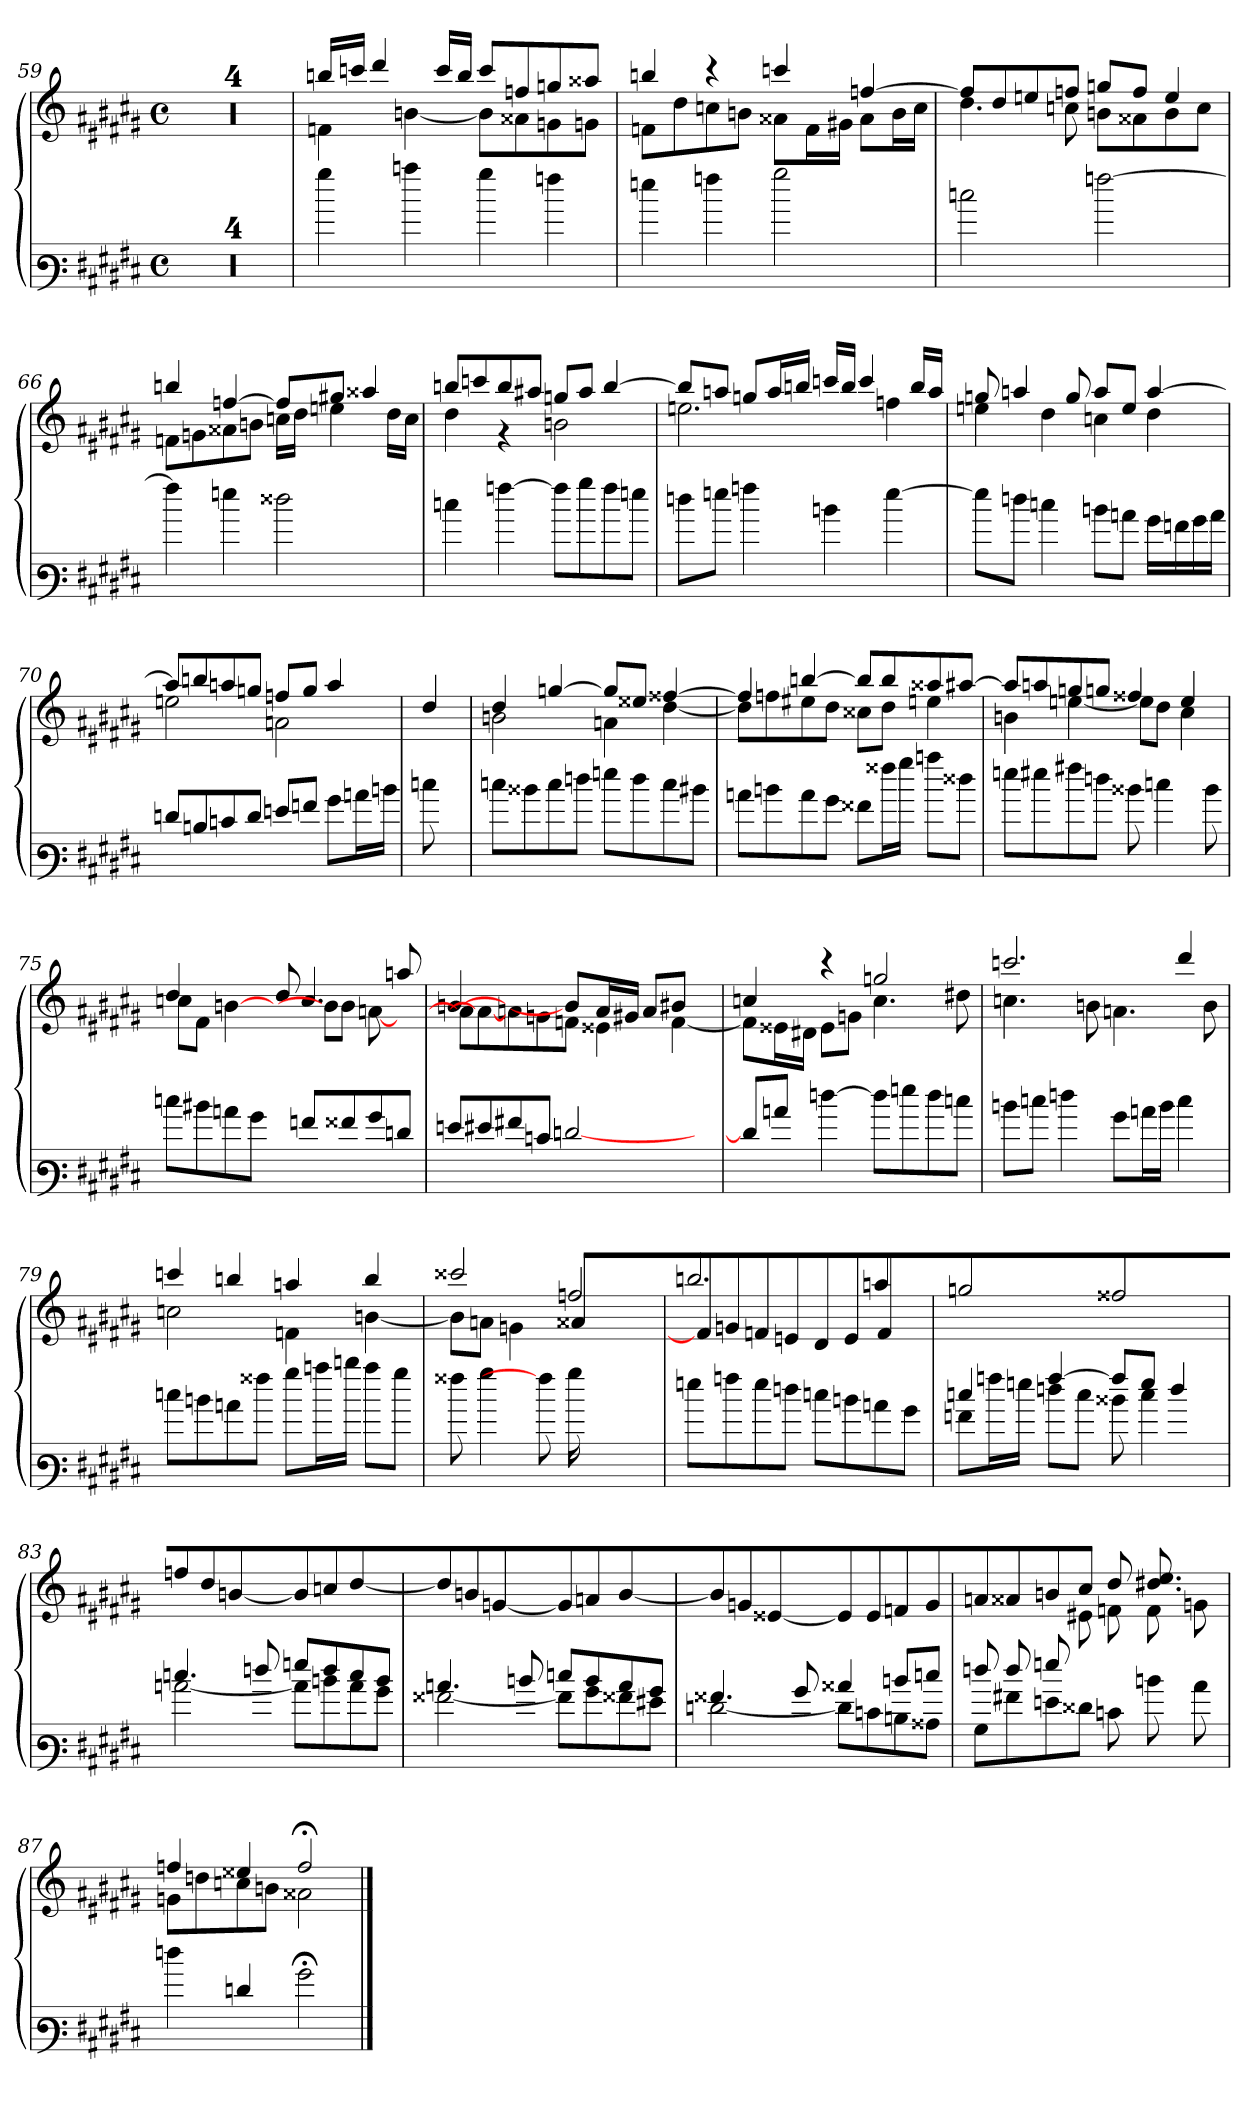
**kern	**kern
*part1	*part1
*staff2	*staff1
!!LO:LB:g=z
*clefF3	*clefG3
*k[f#c#g#d#a#e#]	*k[f#c#g#d#a#e#]
*M4/4	*M4/4
*met(c)	*met(c)
=59	=59
1r	1r
=60	=60
1r	1r
=61	=61
1r	1r
=62	=62
1r	1r
!!LO:PB:g=z
=63	=63
*	*^
4bb\	16gg/LL	4d\
.	16aa/JJ	.
.	4bb/	.
4cccn\	.	[<4g\
.	16aa/LL	.
.	16gg/JJ	.
4bb\	8aa/L	8g\L]
.	8dd/	8f##X\
4aa\	8ee/	8e\
.	8ff##X/J	8en\J
=64	=64	=64
4gg\	4gg/	8d\L
.	.	8b\
4aa\	4raa	8a\
.	.	8g\J
2bb\	4aa/	8f##X\L
.	.	16d\L
.	.	16e#X\JJ
.	[>4dd/	8f##\L
.	.	16g\L
.	.	16a\JJ
=65	=65	=65
2ee\	8dd/L]	4.b\
.	8b/	.
.	8cc/	.
.	8dd/J	8a\
[>2aa\	8een/L	8g\L
.	8dd/J	8f##X\
.	4cc/	8g\
.	.	8a\J
=66	=66	=66
4aa\]	4gg/	8d\L
.	.	8e\
4gg\	[>4dd/	8f##X\
.	.	8g\J
2ff##\	8dd/L]	16a\LL
.	.	16b\JJ
.	8ee#X/J	4cc\
.	4ff##X/	.
.	.	16b\LL
.	.	16a\JJ
!!LO:LB:g=z	!!
=67	=67	=67
4ee\	8gg/L	4b\
.	8aa/	.
[>4aa\	8gg/	4r
.	8ff#X/J	.
8aa\L]	8ee/L	2g\
8bb\	8ff#/J	.
8aa\	[>4gg/	.
8gg\J	.	.
=68	=68	=68
8ff\L	8gg/L]	2.cc\
8gg\J	8ff/J	.
4aa\	8ee/L	.
.	16ff/L	.
.	16gg/JJ	.
4dd\	16aa/LL	.
.	16gg/JJ	.
.	4aa/	.
[>4gg\	.	4dd\
.	16gg/LL	.
.	16ff/JJ	.
=69	=69	=69
8gg\L]	8ee/	4cc\
8ff\J	4ff/	.
4ee\	.	4b\
.	8ee/	.
8dd\L	8ff/L	4a\
8ccn\J	8cc/J	.
16b\LL	[>4ff/	4b\
16a\	.	.
16b\	.	.
16cc\JJ	.	.
=70	=70	=70
8f/L	8ff/L]	2cc\
8d/	8gg/	.
8e/	8ff/	.
8f/J	8een/J	.
8g/L	8dd/L	2f\
8a/J	8ee/J	.
8b\L	4ff/	.
16ccn\L	.	.
16dd\JJ	.	.
*	*v	*v
!!LO:LB:g=z
=71	=71
8ee\L	4b/
8ryy	.
=72	=72
*	*^
8ee\L	4b/	2g\
8dd##X\	.	.
8ee\	[>4een/	.
8ff\J	.	.
8gg\L	8ee/L]	4f\
8ff\	8cc##X/J	.
8ee\	[>4dd##/	[<4b\
8dd#X\J	.	.
=73	=73	=73
8cc\L	4dd##/]	8b\L]
8dd\	.	8dd\
8cc\	[>4gg/	8cc#X\
8b\J	.	8b\J
8a##X\L	8gg/L]	8a##\L
16aa##X\L	8gg/	8b\J
16bb\JJ	.	.
8cccn\L	8ff##X/	4cc\
8ff##\J	[>8ff#X/J	.
=74	=74	=74
8gg\L	8ff#/L]	4g\
8gg#X\	8ff/	.
8aa#X\	8ee/	[<4cc\
8ff\J	8een/J	.
8dd##X\	4dd##/	8cc\L]
4ee\	.	8b\J
.	4cc/	4a#\
8dd##\	.	.
!!LO:LB:g=z	!!
=75	=75	=75
8ee\L	4b/	(<8a\L
8dd#X\	.	8d#\J
8ccn\	4ryy	[<4g\
8b\J	.	.
8ryy	8b/	8ryy
8a/L	4.a/	8g\L]
8a##X/	.	8g\J
8b/	.	[<8f\
8f/J	8ff/	8ryy
=76	=76	=76
8g/L	[>4g/	8f\L]
8g#X/	.	8f\_
8a#X/	4ryy	8f\
8e/J	.	8en\
[<2f/	8g#/L]	8d\J
.	16f/L	4c##X\
.	16e#X/JJ	.
.	8f/L	.
.	8g#/J	[<4d\
8ryy	8ryy	.
=77	=77	=77
8f/L]	4a/	8d\L]
8cc/J	.	16c##X\L
.	.	16B#X\JJ
[>4ff\	4raa	8c##\L
.	.	8e\J
8ff\L]	2ee/	4.a\
8gg\	.	.
8ff\	.	.
8ee\J	.	8b#\
=78	=78	=78
8dd\L	2.aa/	4.a\
8ee\J	.	.
4ff\	.	.
.	.	8g\
8b\L	.	4.f\
16cc\L	.	.
16dd\JJ	.	.
4ee\	4bb/	.
.	.	8g\
!!LO:LB:g=z	!!
=79	=79	=79
8ee\L	4aa/	2a\
8dd\	.	.
8cc\	4gg/	.
8aa##X\J	.	.
8bb\L	4ff/	4d\
16ccc\L	.	.
16ddd\JJ	.	.
8ccc\L	4gg/	[<4g\
8bb\J	.	.
=80	=80	=80
8aa##X\	2aa##/	8g\L]
4bb\	.	8f\J
.	.	4e\
8aa##\L]	.	.
16bb\L	2dd/	8f##X\L
4..ryy	.	.
.	.	4.ryy
=81	=81	=81
8gg\L	2.gg/	8d\L]
8aa\	.	8en\
8gg\	.	8d\
8ff\J	.	8c\J
8ee\L	.	8B\L
8dd\	.	8c\J
8ccn\	4ff/	4d\
8b\J	.	.
*	*v	*v
=82	=82
*^	*
4ee/	8a\L	2een/
.	16aa\L	.
.	16gg\JJ	.
[>4aa/	8ff\L	.
.	8ee\J	.
8aa/L]	8dd##X\	2dd##/
8gg/J	4ee\	.
4ff/	.	.
.	8ryy	.
!!LO:LB:g=z
=83	=83	=83
4.ee/	[<2cc\	(>8dd/L
.	.	8b/J
.	.	[>4g/
8ff/	.	.
8gg/L	8cc\L]	8g/L]
8ff/	8dd\	8a/J
8ee/	8cc\	[>4b/
8dd/J	8b\J	.
=84	=84	=84
4.cc/	[<2a##X\	8b/L]
.	.	8g/J
.	.	[>4e/
8dd/	.	.
8ee/L	8a##\L]	8e/L]
8dd/	8b\	8f/J
8cc/	8a##X\	[>4g/
8b/J	8g#X\J	.
=85	=85	=85
4.a##X/	[<2f\	8g/L]
.	.	8e/J
.	.	[>4c##X/
8b/	.	.
4cc##/	8f\L]	8c##/L]
.	8e\	8c##/
8dd/L	8d\	8d/
8ee/J	8c##\J	8e/J
=86	=86	=86
*	*	*^
8ff/L	8B\L	8f/L	4.ryy
8ff/	8a#X\	8f##X/	.
8gg/	8g\	8g/	.
2ryy	8f##\J	8a#/J	8c#X\J
.	8e\L	8b/L	8d\L
.	8dd\	8.b#X/ 8.cc#/	8d\
.	8cc#\	.	8e\
.	.	16ryy	.
*v	*v	*	*
=87	=87	=87
4ff\	4dd/	8e\L
.	.	8bn\
4f/	4cc##X/	8a\
.	.	8g\J
2b;\	2dd;</	2f##X\
*	*v	*v
==	==
*-	*-
